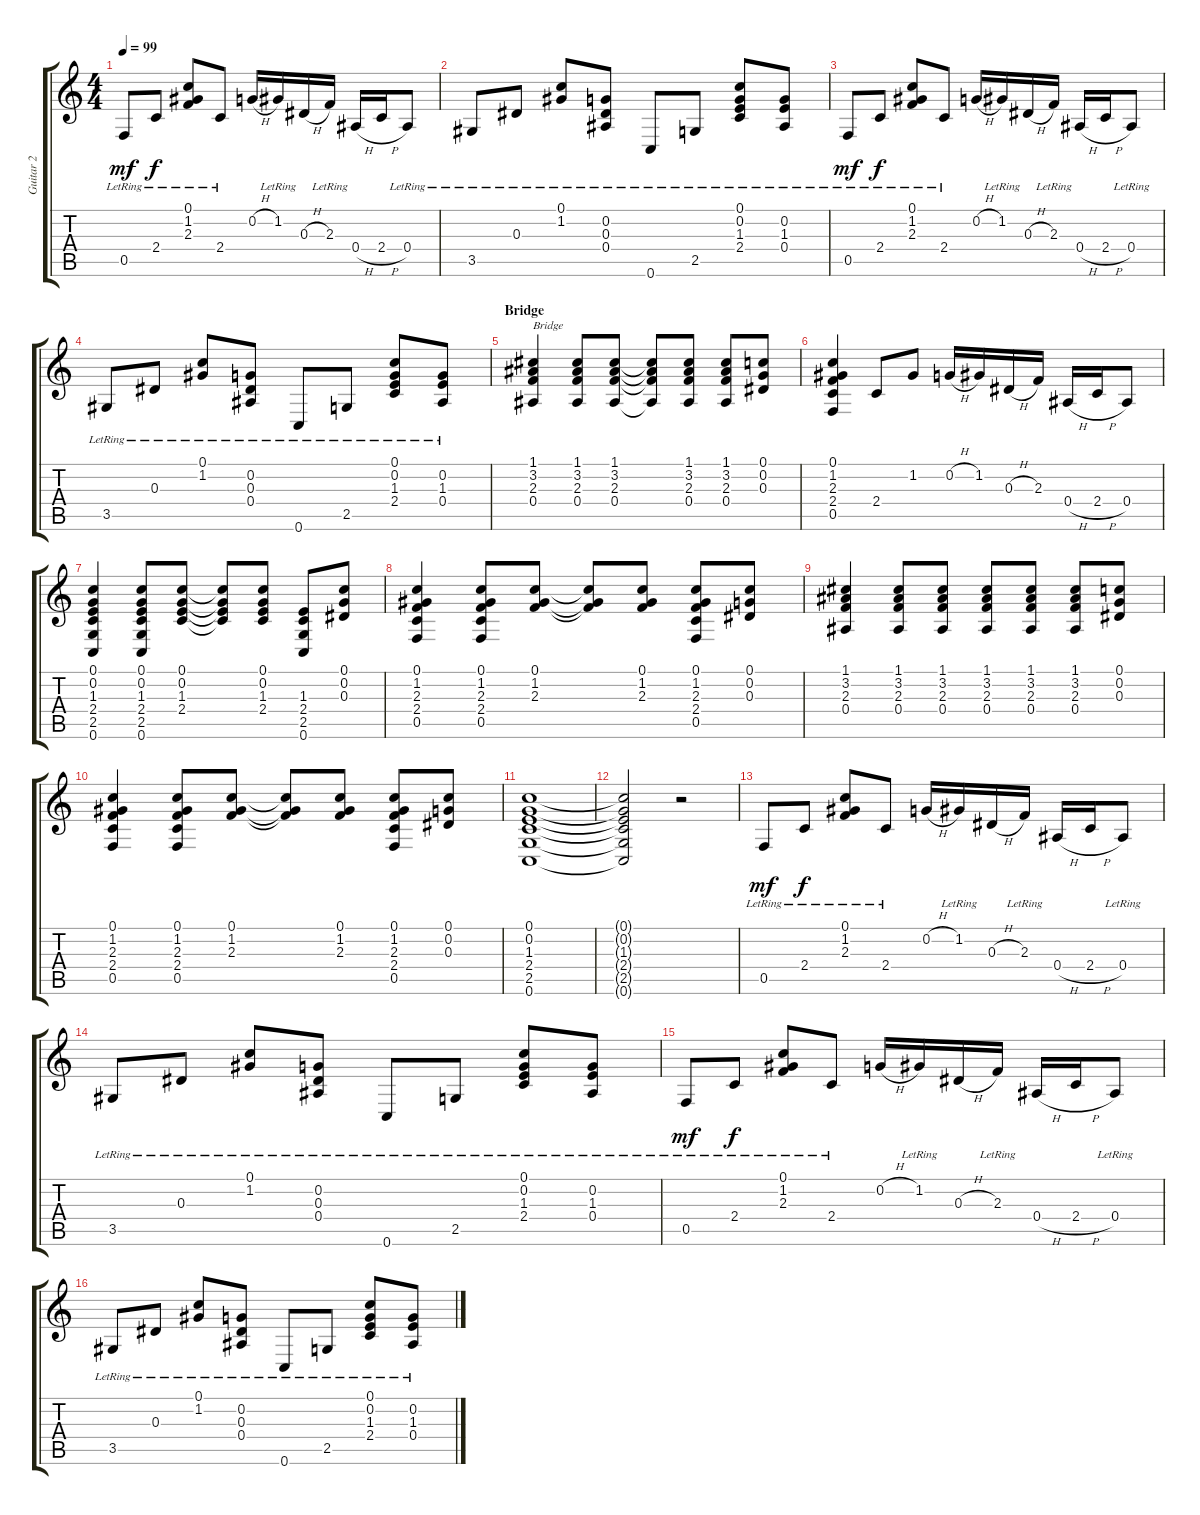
\track ("Guitar 2" "Guitar 2") {instrument acousticguitarsteel}
\staff {score tabs}
\tuning (C4 G3 Eb3 Bb2 F2 C2) {hide}
\ts (4 4)
\tempo 99
\clef g2
\ks c
0.5{lr}.8{dy mf} 2.4{lr}.8{dy f} (0.1{lr} 1.2{lr} 2.3{lr}).8 2.4{lr}.8 0.2{h}.16 1.2{lr}.16 0.3{h}.16 2.3{lr}.16 0.4{h}.16 2.4{h}.16 0.4{lr}.8 |
3.5{lr}.8 0.3{lr}.8 (0.1{lr} 1.2{lr}).8 (0.2{lr} 0.3{lr} 0.4{lr}).8 0.6{lr}.8 2.5{lr}.8 (0.1{lr} 0.2{lr} 1.3{lr} 2.4{lr}).8 (0.2{lr} 1.3{lr} 0.4{lr}).8 |
0.5{lr}.8{dy mf} 2.4{lr}.8{dy f} (0.1{lr} 1.2{lr} 2.3{lr}).8 2.4{lr}.8 0.2{h}.16 1.2{lr}.16 0.3{h}.16 2.3{lr}.16 0.4{h}.16 2.4{h}.16 0.4{lr}.8 |
3.5{lr}.8 0.3{lr}.8 (0.1{lr} 1.2{lr}).8 (0.2{lr} 0.3{lr} 0.4{lr}).8 0.6{lr}.8 2.5{lr}.8 (0.1{lr} 0.2{lr} 1.3{lr} 2.4{lr}).8 (0.2{lr} 1.3{lr} 0.4{lr}).8 |
\section ("" "Bridge")
(1.1 3.2 2.3 0.4).4{txt "Bridge"} (1.1 3.2 2.3 0.4).8 (1.1 3.2 2.3 0.4).8 (1.1{t} 3.2{t} 2.3{t} 0.4{t}).8 (1.1 3.2 2.3 0.4).8 (1.1 3.2 2.3 0.4).8 (0.1 0.2 0.3).8 |
(0.1 1.2 2.3 2.4 0.5).4 2.4.8 1.2.8 0.2{h}.16 1.2.16 0.3{h}.16 2.3.16 0.4{h}.16 2.4{h}.16 0.4.8 |
(0.1 0.2 1.3 2.4 2.5 0.6).4 (0.1 0.2 1.3 2.4 2.5 0.6).8 (0.1 0.2 1.3 2.4).8 (0.1{t} 0.2{t} 1.3{t} 2.4{t}).8 (0.1 0.2 1.3 2.4).8 (1.3 2.4 2.5 0.6).8 (0.1 0.2 0.3).8 |
(0.1 1.2 2.3 2.4 0.5).4 (0.1 1.2 2.3 2.4 0.5).8 (0.1 1.2 2.3).8 (0.1{t} 1.2{t} 2.3{t}).8 (0.1 1.2 2.3).8 (0.1 1.2 2.3 2.4 0.5).8 (0.1 0.2 0.3).8 |
(1.1 3.2 2.3 0.4).4 (1.1 3.2 2.3 0.4).8 (1.1 3.2 2.3 0.4).8 (1.1 3.2 2.3 0.4).8 (1.1 3.2 2.3 0.4).8 (1.1 3.2 2.3 0.4).8 (0.1 0.2 0.3).8 |
(0.1 1.2 2.3 2.4 0.5).4 (0.1 1.2 2.3 2.4 0.5).8 (0.1 1.2 2.3).8 (0.1{t} 1.2{t} 2.3{t}).8 (0.1 1.2 2.3).8 (0.1 1.2 2.3 2.4 0.5).8 (0.1 0.2 0.3).8 |
(0.1 0.2 1.3 2.4 2.5 0.6).1 |
(0.1{t} 0.2{t} 1.3{t} 2.4{t} 2.5{t} 0.6{t}).2 r.2 |
0.5{lr}.8{dy mf} 2.4{lr}.8{dy f} (0.1{lr} 1.2{lr} 2.3{lr}).8 2.4{lr}.8 0.2{h}.16 1.2{lr}.16 0.3{h}.16 2.3{lr}.16 0.4{h}.16 2.4{h}.16 0.4{lr}.8 |
3.5{lr}.8 0.3{lr}.8 (0.1{lr} 1.2{lr}).8 (0.2{lr} 0.3{lr} 0.4{lr}).8 0.6{lr}.8 2.5{lr}.8 (0.1{lr} 0.2{lr} 1.3{lr} 2.4{lr}).8 (0.2{lr} 1.3{lr} 0.4{lr}).8 |
0.5{lr}.8{dy mf} 2.4{lr}.8{dy f} (0.1{lr} 1.2{lr} 2.3{lr}).8 2.4{lr}.8 0.2{h}.16 1.2{lr}.16 0.3{h}.16 2.3{lr}.16 0.4{h}.16 2.4{h}.16 0.4{lr}.8 |
3.5{lr}.8 0.3{lr}.8 (0.1{lr} 1.2{lr}).8 (0.2{lr} 0.3{lr} 0.4{lr}).8 0.6{lr}.8 2.5{lr}.8 (0.1{lr} 0.2{lr} 1.3{lr} 2.4{lr}).8 (0.2{lr} 1.3{lr} 0.4{lr}).8
